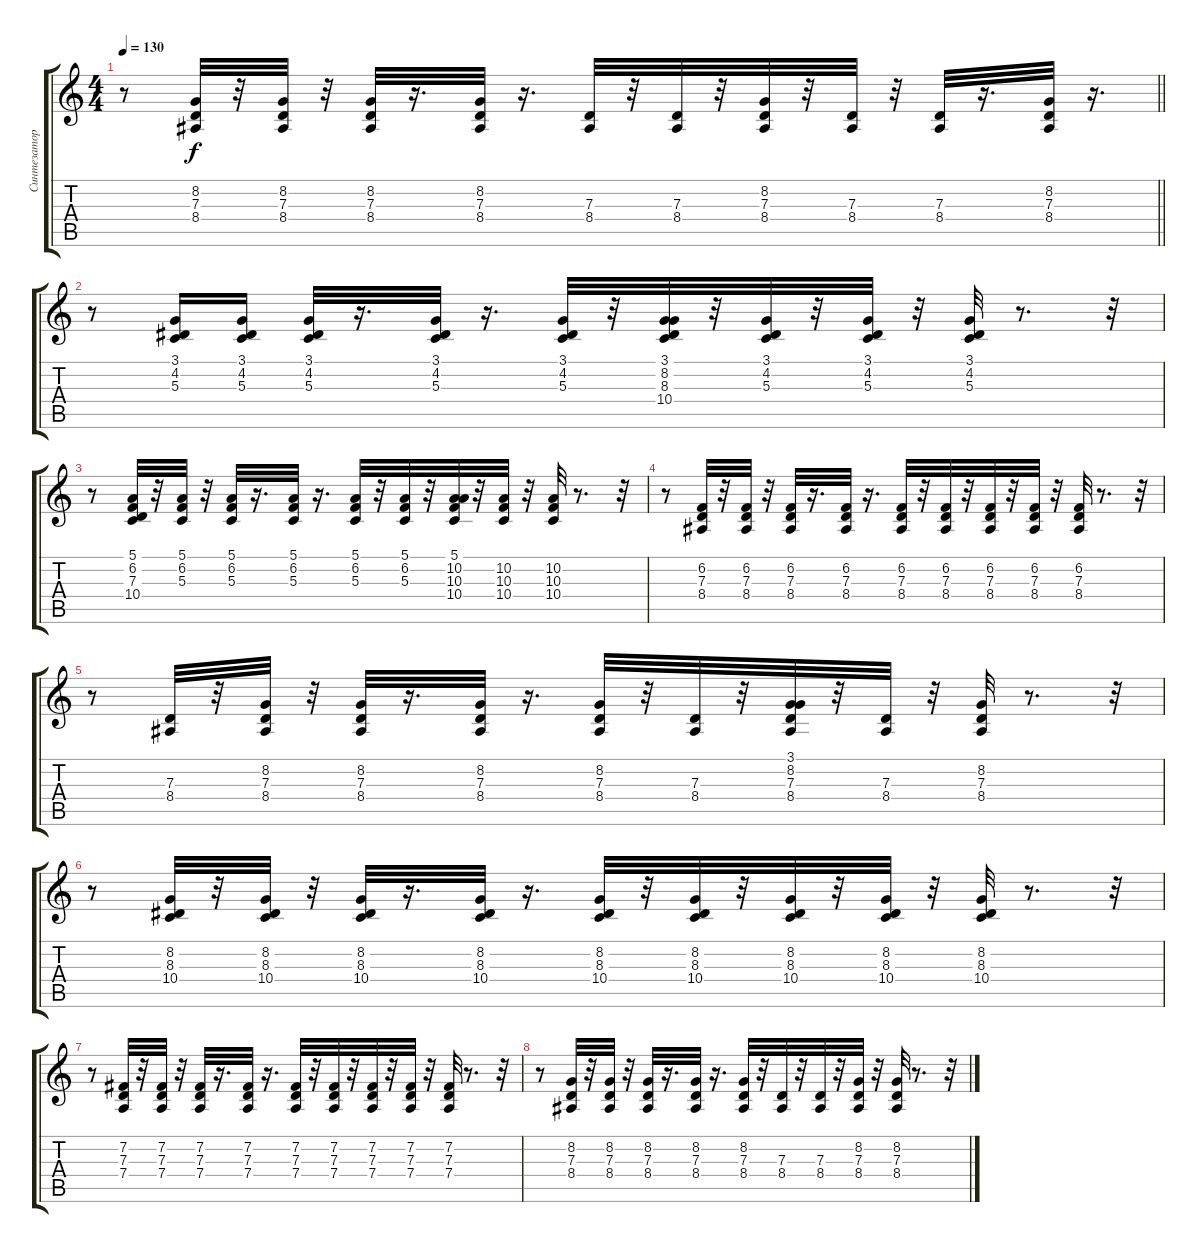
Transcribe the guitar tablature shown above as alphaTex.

\track ("Синтезатор" "Синтезатор") {instrument synthbrass1}
\staff {score tabs}
\tuning (E4 B3 G3 D3 A2 E2) {hide}
\ts (4 4)
\tempo 130
\clef g2
\barLineRight lightlight
\ks c
r.8{dy f} (8.2 7.3 8.4).32 r.32 (8.2 7.3 8.4).32 r.32 (8.2 7.3 8.4).32 r.16{d} (8.2 7.3 8.4).32 r.16{d} (7.3 8.4).32 r.32 (7.3 8.4).32 r.32 (8.2 7.3 8.4).32 r.32 (7.3 8.4).32 r.32 (7.3 8.4).32 r.16{d} (8.2 7.3 8.4).32 r.16{d} |
r.8 (3.1 4.2 5.3).16 (3.1 4.2 5.3).16 (3.1 4.2 5.3).32 r.16{d} (3.1 4.2 5.3).32 r.16{d} (3.1 4.2 5.3).32 r.32 (3.1 8.2 8.3 10.4).32 r.32 (3.1 4.2 5.3).32 r.32 (3.1 4.2 5.3).32 r.32 (3.1 4.2 5.3).32 r.8{d} r.32 |
r.8 (5.1 6.2 7.3 10.4).32 r.32 (5.1 6.2 5.3).32 r.32 (5.1 6.2 5.3).32 r.16{d} (5.1 6.2 5.3).32 r.16{d} (5.1 6.2 5.3).32 r.32 (5.1 6.2 5.3).32 r.32 (5.1 10.2 10.3 10.4).32 r.32 (10.2 10.3 10.4).32 r.32 (10.2 10.3 10.4).32 r.8{d} r.32 |
r.8 (6.2 7.3 8.4).32 r.32 (6.2 7.3 8.4).32 r.32 (6.2 7.3 8.4).32 r.16{d} (6.2 7.3 8.4).32 r.16{d} (6.2 7.3 8.4).32 r.32 (6.2 7.3 8.4).32 r.32 (6.2 7.3 8.4).32 r.32 (6.2 7.3 8.4).32 r.32 (6.2 7.3 8.4).32 r.8{d} r.32 |
r.8 (7.3 8.4).32 r.32 (8.2 7.3 8.4).32 r.32 (8.2 7.3 8.4).32 r.16{d} (8.2 7.3 8.4).32 r.16{d} (8.2 7.3 8.4).32 r.32 (7.3 8.4).32 r.32 (3.1 8.2 7.3 8.4).32 r.32 (7.3 8.4).32 r.32 (8.2 7.3 8.4).32 r.8{d} r.32 |
r.8 (8.2 8.3 10.4).32 r.32 (8.2 8.3 10.4).32 r.32 (8.2 8.3 10.4).32 r.16{d} (8.2 8.3 10.4).32 r.16{d} (8.2 8.3 10.4).32 r.32 (8.2 8.3 10.4).32 r.32 (8.2 8.3 10.4).32 r.32 (8.2 8.3 10.4).32 r.32 (8.2 8.3 10.4).32 r.8{d} r.32 |
r.8 (7.2 7.3 7.4).32 r.32 (7.2 7.3 7.4).32 r.32 (7.2 7.3 7.4).32 r.16{d} (7.2 7.3 7.4).32 r.16{d} (7.2 7.3 7.4).32 r.32 (7.2 7.3 7.4).32 r.32 (7.2 7.3 7.4).32 r.32 (7.2 7.3 7.4).32 r.32 (7.2 7.3 7.4).32 r.8{d} r.32 |
r.8 (8.2 7.3 8.4).32 r.32 (8.2 7.3 8.4).32 r.32 (8.2 7.3 8.4).32 r.16{d} (8.2 7.3 8.4).32 r.16{d} (8.2 7.3 8.4).32 r.32 (7.3 8.4).32 r.32 (7.3 8.4).32 r.32 (8.2 7.3 8.4).32 r.32 (8.2 7.3 8.4).32 r.8{d} r.32
